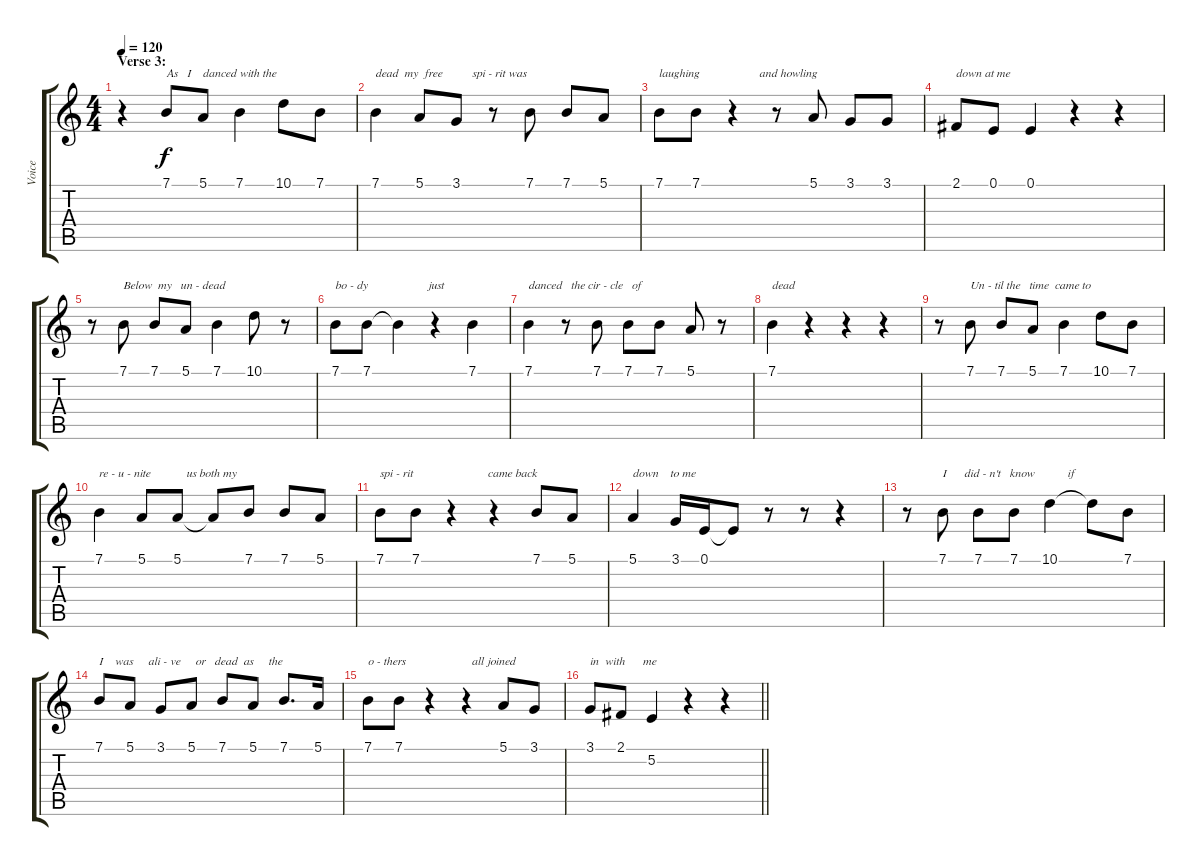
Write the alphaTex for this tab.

\track ("Voice" "Voice") {instrument violin}
\staff {score tabs}
\tuning (E4 B3 G3 D3 A2 E2) {hide}
\ts (4 4)
\section ("" "Verse 3:")
\tempo 120
\clef g2
\ks c
r.4{dy f} 7.1.8{txt "As   I    danced with the"} 5.1.8 7.1.4 10.1.8 7.1.8 |
7.1.4{txt "dead  my  free          spi - rit was"} 5.1.8 3.1.8 r.8 7.1.8 7.1.8 5.1.8 |
7.1.8{txt "laughing                    and howling"} 7.1.8 r.4 r.8 5.1.8 3.1.8 3.1.8 |
2.1.8{txt "down at me"} 0.1.8 0.1.4 r.4 r.4 |
r.8 7.1.8{txt "Below  my   un - dead"} 7.1.8 5.1.8 7.1.4 10.1.8 r.8 |
7.1.8{txt "bo - dy                    just"} 7.1.8 7.1{t}.4 r.4 7.1.4 |
7.1.4{txt "danced   the cir - cle   of"} r.8 7.1.8 7.1.8 7.1.8 5.1.8 r.8 |
7.1.4{txt "dead"} r.4 r.4 r.4 |
r.8 7.1.8{txt "Un - til the   time  came to"} 7.1.8 5.1.8 7.1.4 10.1.8 7.1.8 |
7.1.4{txt "re - u - nite            us both my"} 5.1.8 5.1.8 5.1{t}.8 7.1.8 7.1.8 5.1.8 |
7.1.8{txt "spi - rit                         came back"} 7.1.8 r.4 r.4 7.1.8 5.1.8 |
5.1.4{txt "down    to me"} 3.1.16 0.1.16 0.1{t}.8 r.8 r.8 r.4 |
r.8 7.1.8{txt "I      did - n't   know           if"} 7.1.8 7.1.8 10.1.4 10.1{t}.8 7.1.8 |
7.1.8{txt "I    was     ali - ve     or   dead  as     the"} 5.1.8 3.1.8 5.1.8 7.1.8 5.1.8 7.1.8{d} 5.1.16 |
7.1.8{txt "o - thers                      all joined"} 7.1.8 r.4 r.4 5.1.8 3.1.8 |
\barLineRight lightlight
3.1.8{txt "in  with      me"} 2.1.8 5.2.4 r.4 r.4
